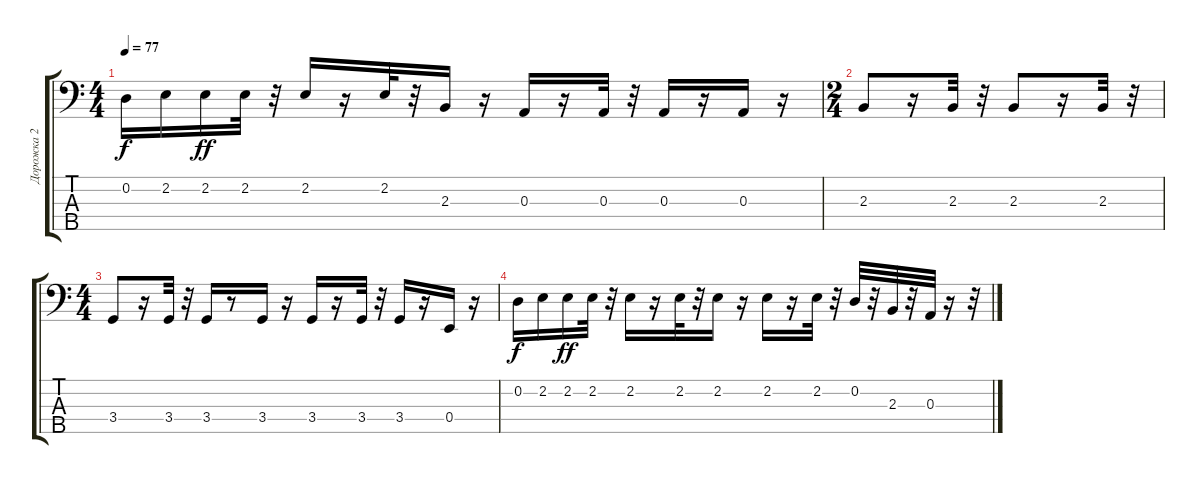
\track ("Дорожка 2" "Дорожка 2") {instrument electricbassfinger}
\staff {score tabs}
\tuning (G2 D2 A1 E1 B0) {hide}
\ts (4 4)
\tempo 77
\clef f4
\ks c
0.2.16{dy f} 2.2.16 2.2.16{dy ff} 2.2.32 r.32 2.2.16 r.16 2.2.32 r.32 2.3.16 r.16 0.3.16 r.16 0.3.32 r.32 0.3.16 r.16 0.3.16 r.16 |
\ts (2 4)
2.3.8 r.16 2.3.32 r.32 2.3.8 r.16 2.3.32 r.32 |
\ts (4 4)
3.4.8 r.16 3.4.32 r.32 3.4.16 r.8 3.4.16 r.16 3.4.16 r.16 3.4.32 r.32 3.4.16 r.16 0.4.16 r.16 |
0.2.16{dy f} 2.2.16 2.2.16{dy ff} 2.2.32 r.32 2.2.16 r.16 2.2.32 r.32 2.2.16 r.16 2.2.16 r.16 2.2.32 r.32 0.2.32 r.32 2.3.32 r.32 0.3.32 r.16 r.32
